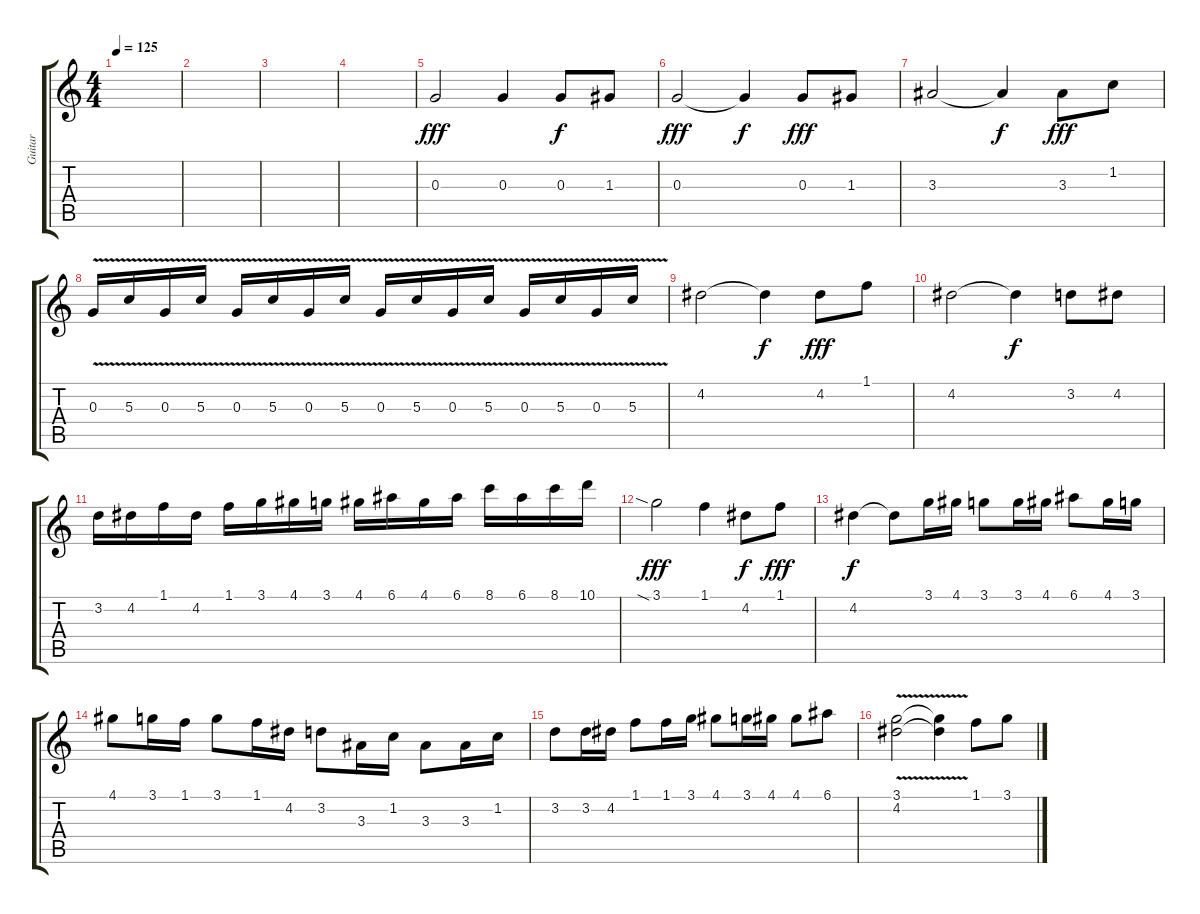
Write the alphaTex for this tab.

\track ("Guitar" "Guitar") {instrument overdrivenguitar}
\staff {score tabs}
\tuning (E4 B3 G3 D3 A2 E2) {hide}
\ts (4 4)
\tempo 125
\clef g2
\ks c
|
|
|
|
0.3.2{dy fff} 0.3.4 0.3.8{dy f} 1.3.8 |
0.3.2{dy fff} 0.3{t}.4{dy f} 0.3.8{dy fff} 1.3.8 |
3.3.2 3.3{t}.4{dy f} 3.3.8{dy fff} 1.2.8 |
0.3{v}.16 5.3{v}.16 0.3{v}.16 5.3{v}.16 0.3{v}.16 5.3{v}.16 0.3{v}.16 5.3{v}.16 0.3{v}.16 5.3{v}.16 0.3{v}.16 5.3{v}.16 0.3{v}.16 5.3{v}.16 0.3{v}.16 5.3{v}.16 |
4.2.2 4.2{t}.4{dy f} 4.2.8{dy fff} 1.1.8 |
4.2.2 4.2{t}.4{dy f} 3.2.8 4.2.8 |
3.2.16 4.2.16 1.1.16 4.2.16 1.1.16 3.1.16 4.1.16 3.1.16 4.1.16 6.1.16 4.1.16 6.1.16 8.1.16 6.1.16 8.1.16 10.1.16 |
3.1{sia}.2{dy fff} 1.1.4 4.2.8{dy f} 1.1.8{dy fff} |
4.2.4{dy f} 4.2{t}.8 3.1.16 4.1.16 3.1.8 3.1.16 4.1.16 6.1.8 4.1.16 3.1.16 |
4.1.8 3.1.16 1.1.16 3.1.8 1.1.16 4.2.16 3.2.8 3.3.16 1.2.16 3.3.8 3.3.16 1.2.16 |
3.2.8 3.2.16 4.2.16 1.1.8 1.1.16 3.1.16 4.1.8 3.1.16 4.1.16 4.1.8 6.1.8 |
(3.1 4.2{v}).2 (3.1{t} 4.2{t}).4 1.1.8 3.1.8
